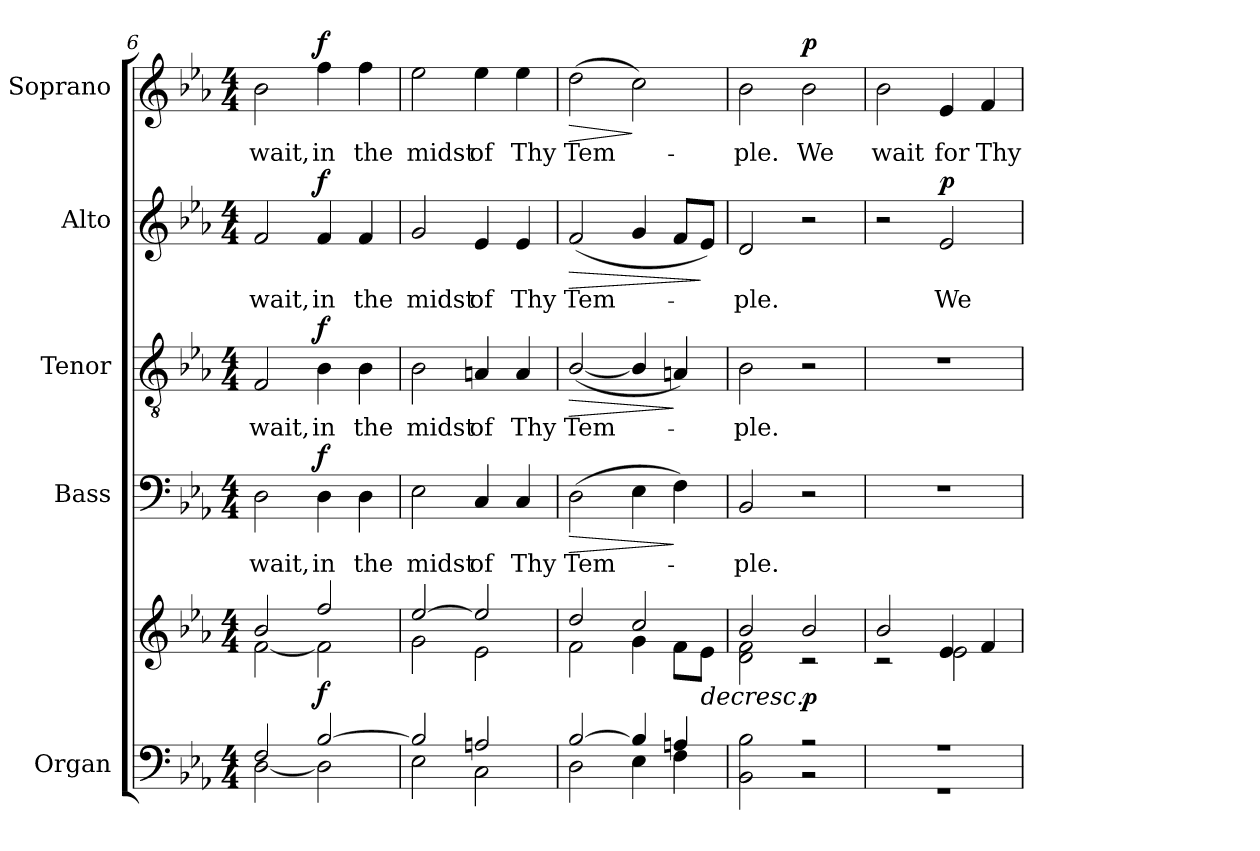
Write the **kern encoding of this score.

**kern	**kern	**dynam	**kern	**text	**dynam	**kern	**text	**dynam	**kern	**text	**dynam	**kern	**text	**dynam
*part5	*part5	*part5	*part4	*part4	*part4	*part3	*part3	*part3	*part2	*part2	*part2	*part1	*part1	*part1
*staff6	*staff5	*staff5/6	*staff4	*staff4	*staff4	*staff3	*staff3	*staff3	*staff2	*staff2	*staff2	*staff1	*staff1	*staff1
*I"Organ	*	*	*I"Bass	*	*	*I"Tenor	*	*	*I"Alto	*	*	*I"Soprano	*	*
*I'Org.	*	*	*I'B.	*	*	*I'T.	*	*	*I'A.	*	*	*I'S.	*	*
*clefF4	*clefG2	*	*clefF4	*	*	*clefGv2	*	*	*clefG2	*	*	*clefG2	*	*
*	*	*	*	*	*	*ITrd7c12	*	*	*	*	*	*	*	*
*k[b-e-a-]	*k[b-e-a-]	*	*k[b-e-a-]	*	*	*k[b-e-a-]	*	*	*k[b-e-a-]	*	*	*k[b-e-a-]	*	*
*E-:	*E-:	*	*E-:	*	*	*E-:	*	*	*E-:	*	*	*E-:	*	*
*M4/4	*M4/4	*	*M4/4	*	*	*M4/4	*	*	*M4/4	*	*	*M4/4	*	*
=6	=6	=6	=6	=6	=6	=6	=6	=6	=6	=6	=6	=6	=6	=6
*^	*^	*	*	*	*	*	*	*	*	*	*	*	*	*
!	!	!	!	!	!	!LO:LY:b:color=#000000	!	!	!	!	!	!	!	!	!	!
!	!	!	!	!	!	!	!	!	!LO:LY:b:color=#000000	!	!	!	!	!	!	!
!	!	!	!	!	!	!	!	!	!	!	!	!LO:LY:b:color=#000000	!	!	!	!
!	!	!	!	!	!	!	!	!	!	!	!	!	!	!	!LO:LY:b:color=#000000	!
2Fi/	[2Di\	2b-i/	[2fi\	.	2Di\	wait,	.	2FFi/	wait,	.	2fi/	wait,	.	2b-i\	wait,	.
!	!	!	!	!	!	!LO:LY:b:color=#000000	!	!	!	!	!	!	!	!	!	!
!	!	!	!	!	!	!	!	!	!LO:LY:b:color=#000000	!	!	!	!	!	!	!
!	!	!	!	!	!	!	!	!	!	!	!	!LO:LY:b:color=#000000	!	!	!	!
!	!	!	!	!	!	!	!	!	!	!	!	!	!	!	!LO:LY:b:color=#000000	!
[2B-i/	2Di\]	2ffi/	2fi\]	f	4Di\	in	f	4BB-i\	in	f	4fi/	in	f	4ffi\	in	f
!	!	!	!	!	!	!LO:LY:b:color=#000000	!	!	!	!	!	!	!	!	!	!
!	!	!	!	!	!	!	!	!	!LO:LY:b:color=#000000	!	!	!	!	!	!	!
!	!	!	!	!	!	!	!	!	!	!	!	!LO:LY:b:color=#000000	!	!	!	!
!	!	!	!	!	!	!	!	!	!	!	!	!	!	!	!LO:LY:b:color=#000000	!
.	.	.	.	.	4Di\	the	.	4BB-i\	the	.	4fi/	the	.	4ffi\	the	.
=7	=7	=7	=7	=7	=7	=7	=7	=7	=7	=7	=7	=7	=7	=7	=7	=7
!	!	!	!	!	!	!LO:LY:b:color=#000000	!	!	!	!	!	!	!	!	!	!
!	!	!	!	!	!	!	!	!	!LO:LY:b:color=#000000	!	!	!	!	!	!	!
!	!	!	!	!	!	!	!	!	!	!	!	!LO:LY:b:color=#000000	!	!	!	!
!	!	!	!	!	!	!	!	!	!	!	!	!	!	!	!LO:LY:b:color=#000000	!
2B-i/]	2E-i\	[2ee-i/	2gi\	.	2E-i\	midst	.	2BB-i\	midst	.	2gi/	midst	.	2ee-i\	midst	.
!	!	!	!	!	!	!LO:LY:b:color=#000000	!	!	!	!	!	!	!	!	!	!
!	!	!	!	!	!	!	!	!	!LO:LY:b:color=#000000	!	!	!	!	!	!	!
!	!	!	!	!	!	!	!	!	!	!	!	!LO:LY:b:color=#000000	!	!	!	!
!	!	!	!	!	!	!	!	!	!	!	!	!	!	!	!LO:LY:b:color=#000000	!
2Ani/	2Ci\	2ee-i/]	2e-i\	.	4Ci/	of	.	4AAni/	of	.	4e-i/	of	.	4ee-i\	of	.
!	!	!	!	!	!	!LO:LY:b:color=#000000	!	!	!	!	!	!	!	!	!	!
!	!	!	!	!	!	!	!	!	!LO:LY:b:color=#000000	!	!	!	!	!	!	!
!	!	!	!	!	!	!	!	!	!	!	!	!LO:LY:b:color=#000000	!	!	!	!
!	!	!	!	!	!	!	!	!	!	!	!	!	!	!	!LO:LY:b:color=#000000	!
.	.	.	.	.	4Ci/	Thy	.	4AAi/	Thy	.	4e-i/	Thy	.	4ee-i\	Thy	.
=8	=8	=8	=8	=8	=8	=8	=8	=8	=8	=8	=8	=8	=8	=8	=8	=8
!	!	!	!	!	!	!LO:LY:b:color=#000000	!LO:HP:b	!	!	!	!	!	!	!	!	!
!	!	!	!	!	!	!	!	!	!LO:LY:b:color=#000000	!LO:HP:b	!	!	!	!	!	!
!	!	!	!	!	!	!	!	!	!	!	!	!LO:LY:b:color=#000000	!LO:HP:b	!	!	!
!	!	!	!	!	!	!	!	!	!	!	!	!	!	!	!LO:LY:b:color=#000000	!LO:HP:b
[2B-i/	2Di\	2ddi/	2fi\	.	(2Di\	Tem-	>	([2BB-i/	Tem-	>	(2fi/	Tem-	>	(2ddi\	Tem-	>
4B-i/]	4E-i\	2cci/	4gi\	]	4E-i\	.	.	4BB-i/]	.	.	4gi/	.	.	2cci\)	.	]
4Ani/	4Fi\	.	8fi\L	.	4Fi\)	.	]	4AAni/)	.	]	8fi/L	.	.	.	.	.
!	!	!	!	!LO:HP:b	!	!	!	!	!	!	!	!	!	!	!	!
.	.	.	8e-i\J	>	.	.	.	.	.	.	8e-i/J)	.	]	.	.	.
!!LO:LB:g=z
=9	=9	=9	=9	=9	=9	=9	=9	=9	=9	=9	=9	=9	=9	=9	=9	=9
!	!	!	!	!	!	!LO:LY:b:color=#000000	!	!	!	!	!	!	!	!	!	!
!	!	!	!	!	!	!	!	!	!LO:LY:b:color=#000000	!	!	!	!	!	!	!
!	!	!	!	!	!	!	!	!	!	!	!	!LO:LY:b:color=#000000	!	!	!	!
!	!	!	!	!	!	!	!	!	!	!	!	!	!	!	!LO:LY:b:color=#000000	!
2ryy	2BB-i\ 2B-i	2b-i/	2di\ 2fi	.	2BB-i/	-ple.	.	2BB-i\	-ple.	.	2di/	-ple.	.	2b-i\	-ple.	.
!	!	!	!	!	!	!	!	!	!	!	!	!	!	!	!LO:LY:b:color=#000000	!
2r	2r	2b-i/	2r	p	2r	.	.	2r	.	.	2r	.	.	2b-i\	We	p
=10	=10	=10	=10	=10	=10	=10	=10	=10	=10	=10	=10	=10	=10	=10	=10	=10
!	!	!	!	!	!	!	!	!	!	!	!	!	!	!	!LO:LY:b:color=#000000	!
1r	1r	2b-i/	2r	.	1r	.	.	1r	.	.	2r	.	.	2b-i\	wait	.
!	!	!	!	!	!	!	!	!	!	!	!	!LO:LY:b:color=#000000	!	!	!	!
!	!	!	!	!	!	!	!	!	!	!	!	!	!	!	!LO:LY:b:color=#000000	!
.	.	4e-i/	2e-i\	.	.	.	.	.	.	.	2e-i/	We	p	4e-i/	for	.
!	!	!	!	!	!	!	!	!	!	!	!	!	!	!	!LO:LY:b:color=#000000	!
.	.	4fi/	.	.	.	.	.	.	.	.	.	.	.	4fi/	Thy	.
*v	*v	*	*	*	*	*	*	*	*	*	*	*	*	*	*	*
*	*v	*v	*	*	*	*	*	*	*	*	*	*	*	*	*
=	=	=	=	=	=	=	=	=	=	=	=	=	=	=
*-	*-	*-	*-	*-	*-	*-	*-	*-	*-	*-	*-	*-	*-	*-
